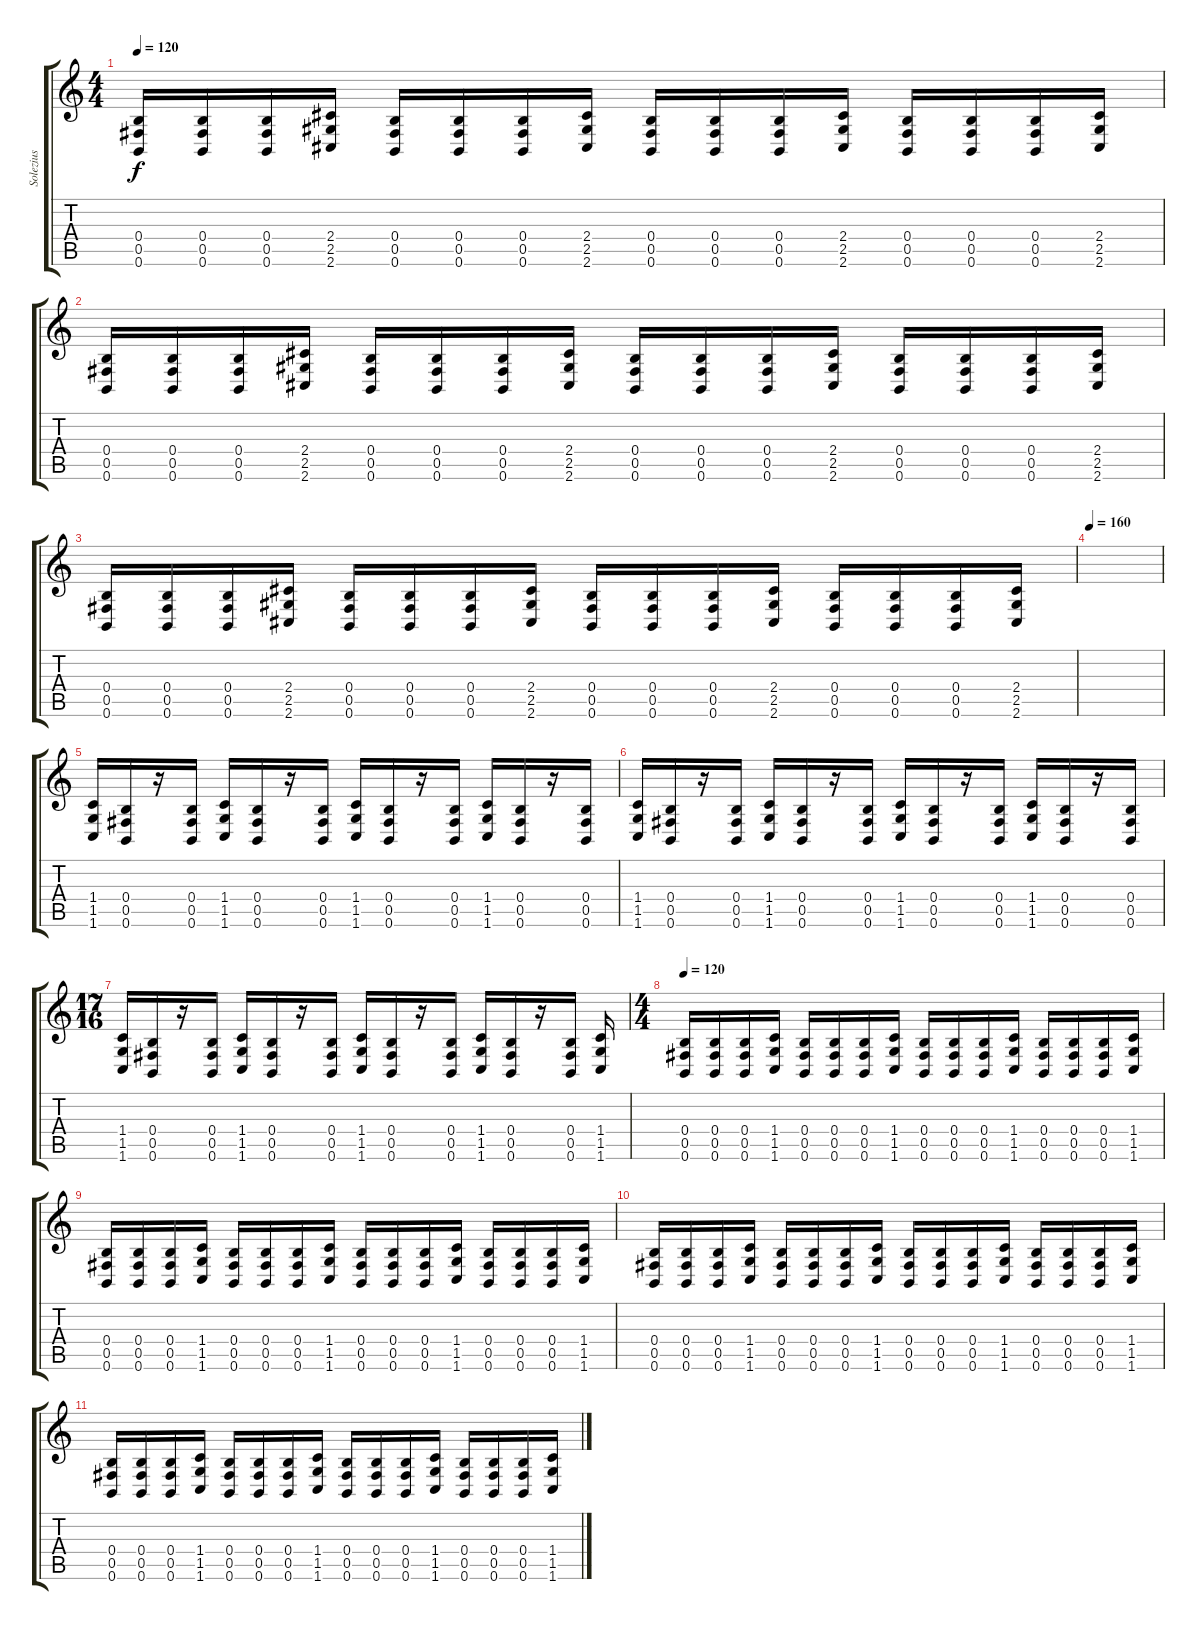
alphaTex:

\track ("Solezius" "Solezius") {instrument distortionguitar}
\staff {score tabs}
\tuning (Db4 Ab3 E3 B2 Gb2 B1) {hide}
\ts (4 4)
\tempo 120
\clef g2
\ks c
(0.4 0.5 0.6).16{dy f} (0.4 0.5 0.6).16 (0.4 0.5 0.6).16 (2.4 2.5 2.6).16 (0.4 0.5 0.6).16 (0.4 0.5 0.6).16 (0.4 0.5 0.6).16 (2.4 2.5 2.6).16 (0.4 0.5 0.6).16 (0.4 0.5 0.6).16 (0.4 0.5 0.6).16 (2.4 2.5 2.6).16 (0.4 0.5 0.6).16 (0.4 0.5 0.6).16 (0.4 0.5 0.6).16 (2.4 2.5 2.6).16 |
(0.4 0.5 0.6).16 (0.4 0.5 0.6).16 (0.4 0.5 0.6).16 (2.4 2.5 2.6).16 (0.4 0.5 0.6).16 (0.4 0.5 0.6).16 (0.4 0.5 0.6).16 (2.4 2.5 2.6).16 (0.4 0.5 0.6).16 (0.4 0.5 0.6).16 (0.4 0.5 0.6).16 (2.4 2.5 2.6).16 (0.4 0.5 0.6).16 (0.4 0.5 0.6).16 (0.4 0.5 0.6).16 (2.4 2.5 2.6).16 |
(0.4 0.5 0.6).16 (0.4 0.5 0.6).16 (0.4 0.5 0.6).16 (2.4 2.5 2.6).16 (0.4 0.5 0.6).16 (0.4 0.5 0.6).16 (0.4 0.5 0.6).16 (2.4 2.5 2.6).16 (0.4 0.5 0.6).16 (0.4 0.5 0.6).16 (0.4 0.5 0.6).16 (2.4 2.5 2.6).16 (0.4 0.5 0.6).16 (0.4 0.5 0.6).16 (0.4 0.5 0.6).16 (2.4 2.5 2.6).16 |
\tempo 160
|
(1.4 1.5 1.6).16 (0.4 0.5 0.6).16 r.16 (0.4 0.5 0.6).16 (1.4 1.5 1.6).16 (0.4 0.5 0.6).16 r.16 (0.4 0.5 0.6).16 (1.4 1.5 1.6).16 (0.4 0.5 0.6).16 r.16 (0.4 0.5 0.6).16 (1.4 1.5 1.6).16 (0.4 0.5 0.6).16 r.16 (0.4 0.5 0.6).16 |
(1.4 1.5 1.6).16 (0.4 0.5 0.6).16 r.16 (0.4 0.5 0.6).16 (1.4 1.5 1.6).16 (0.4 0.5 0.6).16 r.16 (0.4 0.5 0.6).16 (1.4 1.5 1.6).16 (0.4 0.5 0.6).16 r.16 (0.4 0.5 0.6).16 (1.4 1.5 1.6).16 (0.4 0.5 0.6).16 r.16 (0.4 0.5 0.6).16 |
\ts (17 16)
(1.4 1.5 1.6).16 (0.4 0.5 0.6).16 r.16 (0.4 0.5 0.6).16 (1.4 1.5 1.6).16 (0.4 0.5 0.6).16 r.16 (0.4 0.5 0.6).16 (1.4 1.5 1.6).16 (0.4 0.5 0.6).16 r.16 (0.4 0.5 0.6).16 (1.4 1.5 1.6).16 (0.4 0.5 0.6).16 r.16 (0.4 0.5 0.6).16 (1.4 1.5 1.6).16 |
\ts (4 4)
\tempo 120
(0.4 0.5 0.6).16 (0.4 0.5 0.6).16 (0.4 0.5 0.6).16 (1.4 1.5 1.6).16 (0.4 0.5 0.6).16 (0.4 0.5 0.6).16 (0.4 0.5 0.6).16 (1.4 1.5 1.6).16 (0.4 0.5 0.6).16 (0.4 0.5 0.6).16 (0.4 0.5 0.6).16 (1.4 1.5 1.6).16 (0.4 0.5 0.6).16 (0.4 0.5 0.6).16 (0.4 0.5 0.6).16 (1.4 1.5 1.6).16 |
(0.4 0.5 0.6).16 (0.4 0.5 0.6).16 (0.4 0.5 0.6).16 (1.4 1.5 1.6).16 (0.4 0.5 0.6).16 (0.4 0.5 0.6).16 (0.4 0.5 0.6).16 (1.4 1.5 1.6).16 (0.4 0.5 0.6).16 (0.4 0.5 0.6).16 (0.4 0.5 0.6).16 (1.4 1.5 1.6).16 (0.4 0.5 0.6).16 (0.4 0.5 0.6).16 (0.4 0.5 0.6).16 (1.4 1.5 1.6).16 |
(0.4 0.5 0.6).16 (0.4 0.5 0.6).16 (0.4 0.5 0.6).16 (1.4 1.5 1.6).16 (0.4 0.5 0.6).16 (0.4 0.5 0.6).16 (0.4 0.5 0.6).16 (1.4 1.5 1.6).16 (0.4 0.5 0.6).16 (0.4 0.5 0.6).16 (0.4 0.5 0.6).16 (1.4 1.5 1.6).16 (0.4 0.5 0.6).16 (0.4 0.5 0.6).16 (0.4 0.5 0.6).16 (1.4 1.5 1.6).16 |
(0.4 0.5 0.6).16 (0.4 0.5 0.6).16 (0.4 0.5 0.6).16 (1.4 1.5 1.6).16 (0.4 0.5 0.6).16 (0.4 0.5 0.6).16 (0.4 0.5 0.6).16 (1.4 1.5 1.6).16 (0.4 0.5 0.6).16 (0.4 0.5 0.6).16 (0.4 0.5 0.6).16 (1.4 1.5 1.6).16 (0.4 0.5 0.6).16 (0.4 0.5 0.6).16 (0.4 0.5 0.6).16 (1.4 1.5 1.6).16
